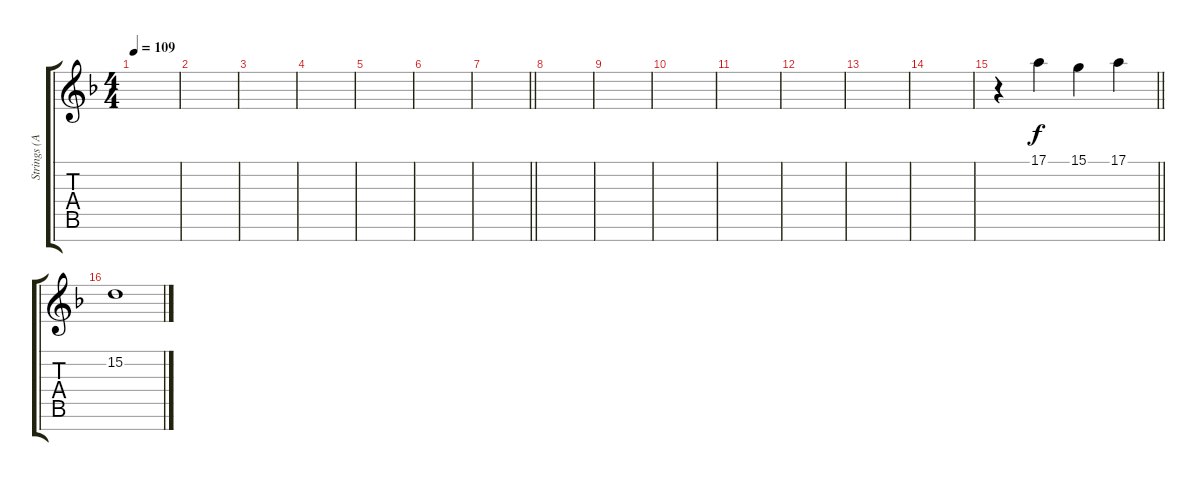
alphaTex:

\track ("Strings (Altas)" "Strings (A") {instrument stringensemble1}
\staff {score tabs}
\tuning (E4 B3 G3 D3 A2 E2 B1) {hide}
\ts (4 4)
\tempo 109
\clef g2
\ks dminor
|
|
|
|
|
|
\barLineRight lightlight
|
|
|
|
|
|
|
|
\barLineRight lightlight
r.4 17.1.4 15.1.4 17.1.4 |
15.2.1
